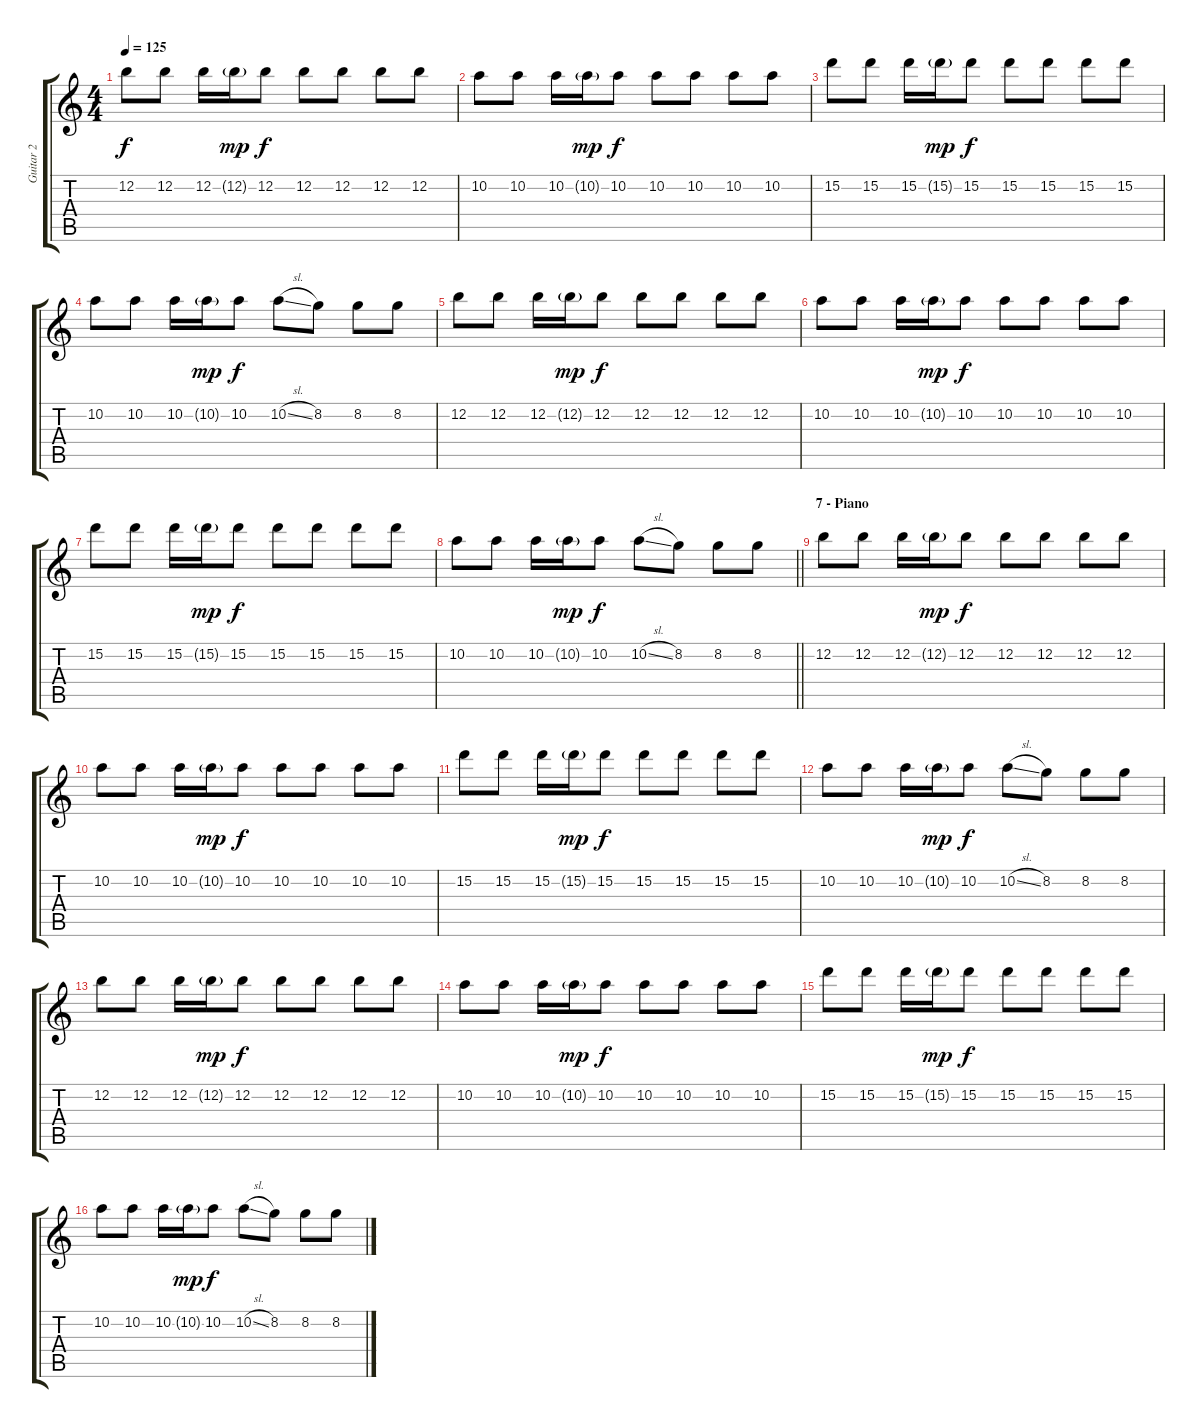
\track ("Guitar 2" "Guitar 2") {instrument overdrivenguitar}
\staff {score tabs}
\tuning (D4 B3 G3 D3 A2 D2) {hide}
\ts (4 4)
\tempo 125
\clef g2
\ks c
12.2.8{dy f} 12.2.8 12.2.16 12.2{g}.16{dy mp} 12.2.8{dy f} 12.2.8 12.2.8 12.2.8 12.2.8 |
10.2.8 10.2.8 10.2.16 10.2{g}.16{dy mp} 10.2.8{dy f} 10.2.8 10.2.8 10.2.8 10.2.8 |
15.2.8 15.2.8 15.2.16 15.2{g}.16{dy mp} 15.2.8{dy f} 15.2.8 15.2.8 15.2.8 15.2.8 |
10.2.8 10.2.8 10.2.16 10.2{g}.16{dy mp} 10.2.8{dy f} 10.2{sl}.8 8.2.8 8.2.8 8.2.8 |
12.2.8 12.2.8 12.2.16 12.2{g}.16{dy mp} 12.2.8{dy f} 12.2.8 12.2.8 12.2.8 12.2.8 |
10.2.8 10.2.8 10.2.16 10.2{g}.16{dy mp} 10.2.8{dy f} 10.2.8 10.2.8 10.2.8 10.2.8 |
15.2.8 15.2.8 15.2.16 15.2{g}.16{dy mp} 15.2.8{dy f} 15.2.8 15.2.8 15.2.8 15.2.8 |
\barLineRight lightlight
10.2.8 10.2.8 10.2.16 10.2{g}.16{dy mp} 10.2.8{dy f} 10.2{sl}.8 8.2.8 8.2.8 8.2.8 |
\section ("" "7 - Piano")
12.2.8 12.2.8 12.2.16 12.2{g}.16{dy mp} 12.2.8{dy f} 12.2.8 12.2.8 12.2.8 12.2.8 |
10.2.8 10.2.8 10.2.16 10.2{g}.16{dy mp} 10.2.8{dy f} 10.2.8 10.2.8 10.2.8 10.2.8 |
15.2.8 15.2.8 15.2.16 15.2{g}.16{dy mp} 15.2.8{dy f} 15.2.8 15.2.8 15.2.8 15.2.8 |
10.2.8 10.2.8 10.2.16 10.2{g}.16{dy mp} 10.2.8{dy f} 10.2{sl}.8 8.2.8 8.2.8 8.2.8 |
12.2.8 12.2.8 12.2.16 12.2{g}.16{dy mp} 12.2.8{dy f} 12.2.8 12.2.8 12.2.8 12.2.8 |
10.2.8 10.2.8 10.2.16 10.2{g}.16{dy mp} 10.2.8{dy f} 10.2.8 10.2.8 10.2.8 10.2.8 |
15.2.8 15.2.8 15.2.16 15.2{g}.16{dy mp} 15.2.8{dy f} 15.2.8 15.2.8 15.2.8 15.2.8 |
10.2.8 10.2.8 10.2.16 10.2{g}.16{dy mp} 10.2.8{dy f} 10.2{sl}.8 8.2.8 8.2.8 8.2.8
